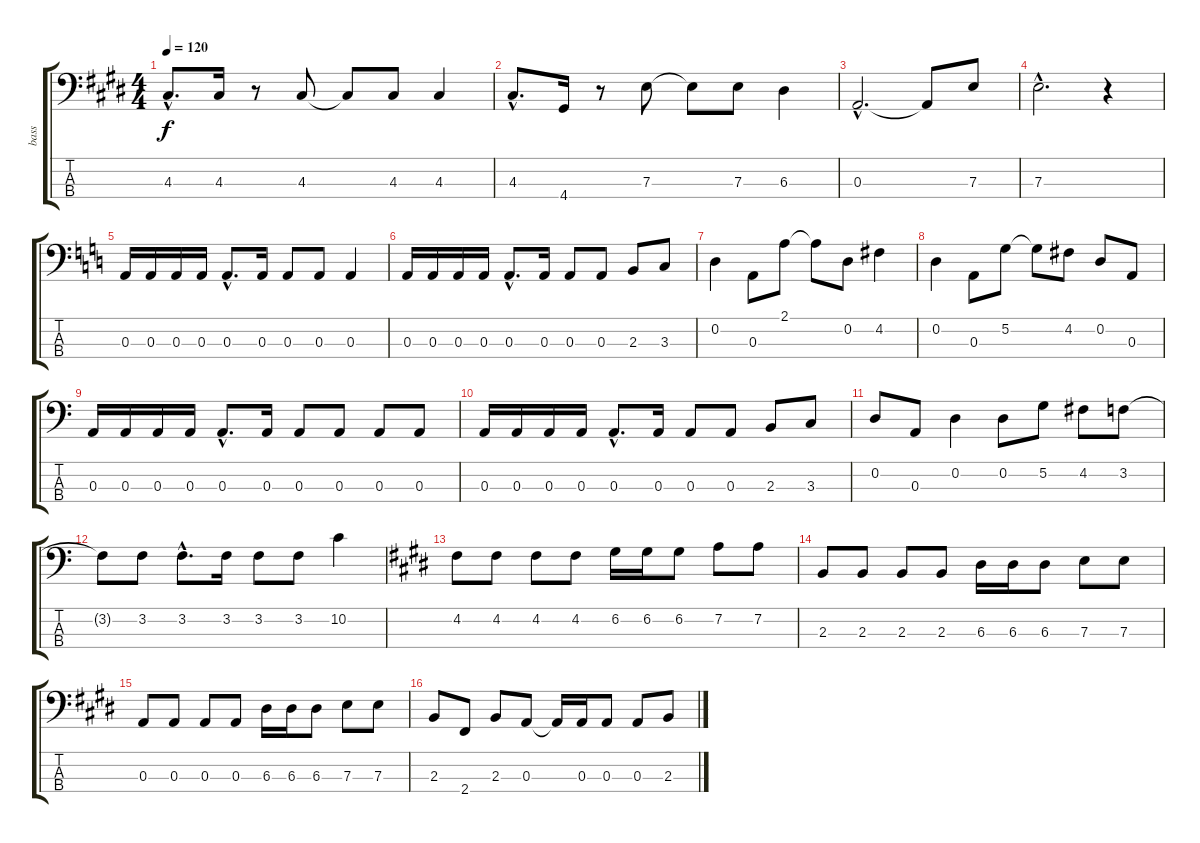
\track ("bass" "bass") {instrument electricbassfinger}
\staff {score tabs}
\tuning (G2 D2 A1 E1) {hide}
\ts (4 4)
\tempo 120
\clef f4
\ks e
4.3{hac}.8{d dy f} 4.3.16 r.8 4.3.8 4.3{t}.8 4.3.8 4.3.4 |
4.3{hac}.8{d} 4.4.16 r.8 7.3.8 7.3{t}.8 7.3.8 6.3.4 |
0.3{hac}.2{d} 0.3{t}.8 7.3.8 |
7.3{hac}.2{d} r.4 |
\ks c
0.3.16 0.3.16 0.3.16 0.3.16 0.3{hac}.8{d} 0.3.16 0.3.8 0.3.8 0.3.4 |
0.3.16 0.3.16 0.3.16 0.3.16 0.3{hac}.8{d} 0.3.16 0.3.8 0.3.8 2.3.8 3.3.8 |
0.2.4 0.3.8 2.1.8 2.1{t}.8 0.2.8 4.2.4 |
0.2.4 0.3.8 5.2.8 5.2{t}.8 4.2.8 0.2.8 0.3.8 |
0.3.16 0.3.16 0.3.16 0.3.16 0.3{hac}.8{d} 0.3.16 0.3.8 0.3.8 0.3.8 0.3.8 |
0.3.16 0.3.16 0.3.16 0.3.16 0.3{hac}.8{d} 0.3.16 0.3.8 0.3.8 2.3.8 3.3.8 |
0.2.8 0.3.8 0.2.4 0.2.8 5.2.8 4.2.8 3.2.8 |
3.2{t}.8 3.2.8 3.2{hac}.8{d} 3.2.16 3.2.8 3.2.8 10.2.4 |
\ks e
4.2.8 4.2.8 4.2.8 4.2.8 6.2.16 6.2.16 6.2.8 7.2.8 7.2.8 |
2.3.8 2.3.8 2.3.8 2.3.8 6.3.16 6.3.16 6.3.8 7.3.8 7.3.8 |
0.3.8 0.3.8 0.3.8 0.3.8 6.3.16 6.3.16 6.3.8 7.3.8 7.3.8 |
2.3.8 2.4.8 2.3.8 0.3.8 0.3{t}.16 0.3.16 0.3.8 0.3.8 2.3.8
